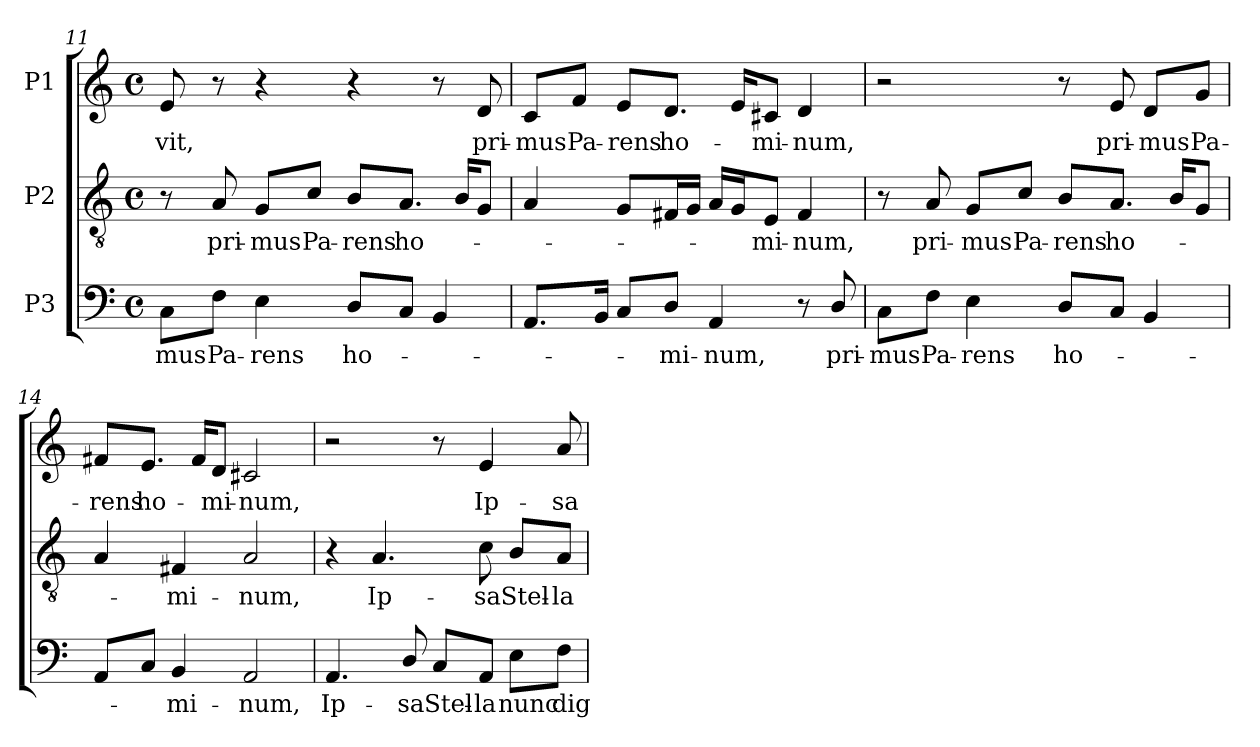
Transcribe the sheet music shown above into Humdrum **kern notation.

**kern	**text	**kern	**text	**kern	**text
*part3	*part3	*part2	*part2	*part1	*part1
*staff3	*staff3	*staff2	*staff2	*staff1	*staff1
*I"P3	*	*I"P2	*	*I"P1	*
*clefF4	*	*clefGv2	*	*clefG2	*
*	*	*ITrd7c12	*	*	*
*k[]	*	*k[]	*	*k[]	*
*C:	*	*C:	*	*C:	*
*M4/4	*	*M4/4	*	*M4/4	*
*met(c)	*	*met(c)	*	*met(c)	*
=11	=11	=11	=11	=11	=11
!	!LO:LY:b:color=#000000	!	!	!	!
!	!	!	!	!	!LO:LY:b:color=#000000
8Ci\L	-mus	8r	.	8ei/	-vit,
!	!LO:LY:b:color=#000000	!	!	!	!
!	!	!	!LO:LY:b:color=#000000	!	!
8Fi\J	Pa-	8AAi/	pri-	8r	.
!	!LO:LY:b:color=#000000	!	!	!	!
!	!	!	!LO:LY:b:color=#000000	!	!
4Ei\	-rens	8GGi/L	-mus	4r	.
!	!	!	!LO:LY:b:color=#000000	!	!
.	.	8Ci/J	Pa-	.	.
!	!LO:LY:b:color=#000000	!	!	!	!
!	!	!	!LO:LY:b:color=#000000	!	!
8Di/L	ho-	8BBi/L	-rens	4r	.
!	!	!	!LO:LY:b:color=#000000	!	!
8Ci/J	.	8.AAi/J	ho-	.	.
4BBi/	.	.	.	8r	.
.	.	16BBi/KL	.	.	.
!	!	!	!	!	!LO:LY:b:color=#000000
.	.	8GGi/J	.	8di/	pri-
=12	=12	=12	=12	=12	=12
!	!	!	!	!	!LO:LY:b:color=#000000
8.AAi/L	.	4AAi/	.	8ci/L	-mus
!	!	!	!	!	!LO:LY:b:color=#000000
.	.	.	.	8fi/J	Pa-
16BBi/Jk	.	.	.	.	.
!	!	!	!	!	!LO:LY:b:color=#000000
8Ci/L	.	8GGi/L	.	8ei/L	-rens
!	!LO:LY:b:color=#000000	!	!	!	!
!	!	!	!	!	!LO:LY:b:color=#000000
8Di/J	-mi-	16FF#Xi/L	.	8.di/J	ho-
.	.	16GGi/JJ	.	.	.
!	!LO:LY:b:color=#000000	!	!	!	!
4AAi/	-num,	16AAi/LL	.	.	.
.	.	16GGi/J	.	16ei/KL	.
!	!	!	!LO:LY:b:color=#000000	!	!
!	!	!	!	!	!LO:LY:b:color=#000000
.	.	8EEi/J	-mi-	8c#Xi/J	-mi-
!	!	!	!LO:LY:b:color=#000000	!	!
!	!	!	!	!	!LO:LY:b:color=#000000
8r	.	4FF#i/	-num,	4di/	-num,
!	!LO:LY:b:color=#000000	!	!	!	!
8Di/	pri-	.	.	.	.
!!LO:PB:g=z
=13	=13	=13	=13	=13	=13
!	!LO:LY:b:color=#000000	!	!	!	!
8Ci\L	-mus	8r	.	2r	.
!	!LO:LY:b:color=#000000	!	!	!	!
!	!	!	!LO:LY:b:color=#000000	!	!
8Fi\J	Pa-	8AAi/	pri-	.	.
!	!LO:LY:b:color=#000000	!	!	!	!
!	!	!	!LO:LY:b:color=#000000	!	!
4Ei\	-rens	8GGi/L	-mus	.	.
!	!	!	!LO:LY:b:color=#000000	!	!
.	.	8Ci/J	Pa-	.	.
!	!LO:LY:b:color=#000000	!	!	!	!
!	!	!	!LO:LY:b:color=#000000	!	!
8Di/L	ho-	8BBi/L	-rens	8r	.
!	!	!	!LO:LY:b:color=#000000	!	!
!	!	!	!	!	!LO:LY:b:color=#000000
8Ci/J	.	8.AAi/J	ho-	8ei/	pri-
!	!	!	!	!	!LO:LY:b:color=#000000
4BBi/	.	.	.	8di/L	-mus
.	.	16BBi/KL	.	.	.
!	!	!	!	!	!LO:LY:b:color=#000000
.	.	8GGi/J	.	8gi/J	Pa-
=14	=14	=14	=14	=14	=14
!	!	!	!	!	!LO:LY:b:color=#000000
8AAi/L	.	4AAi/	.	8f#Xi/L	-rens
!	!	!	!	!	!LO:LY:b:color=#000000
8Ci/J	.	.	.	8.ei/J	ho-
!	!LO:LY:b:color=#000000	!	!	!	!
!	!	!	!LO:LY:b:color=#000000	!	!
4BBi/	-mi-	4FF#Xi/	-mi-	.	.
.	.	.	.	16f#i/KL	.
!	!	!	!	!	!LO:LY:b:color=#000000
.	.	.	.	8di/J	-mi-
!	!LO:LY:b:color=#000000	!	!	!	!
!	!	!	!LO:LY:b:color=#000000	!	!
!	!	!	!	!	!LO:LY:b:color=#000000
2AAi/	-num,	2AAi/	-num,	2c#Xi/	-num,
=15	=15	=15	=15	=15	=15
!	!LO:LY:b:color=#000000	!	!	!	!
4.AAi/	Ip-	4r	.	2r	.
!	!	!	!LO:LY:b:color=#000000	!	!
.	.	4.AAi/	Ip-	.	.
!	!LO:LY:b:color=#000000	!	!	!	!
8Di/	-sa	.	.	.	.
!	!LO:LY:b:color=#000000	!	!	!	!
8Ci/L	Stel-	.	.	8r	.
!	!LO:LY:b:color=#000000	!	!	!	!
!	!	!	!LO:LY:b:color=#000000	!	!
!	!	!	!	!	!LO:LY:b:color=#000000
8AAi/J	-la	8Ci\	-sa	4ei/	Ip-
!	!LO:LY:b:color=#000000	!	!	!	!
!	!	!	!LO:LY:b:color=#000000	!	!
8Ei\L	nunc	8BBi/L	Stel-	.	.
!	!LO:LY:b:color=#000000	!	!	!	!
!	!	!	!LO:LY:b:color=#000000	!	!
!	!	!	!	!	!LO:LY:b:color=#000000
8Fi\J	dig-	8AAi/J	-la	8ai/	-sa
=	=	=	=	=	=
*-	*-	*-	*-	*-	*-
